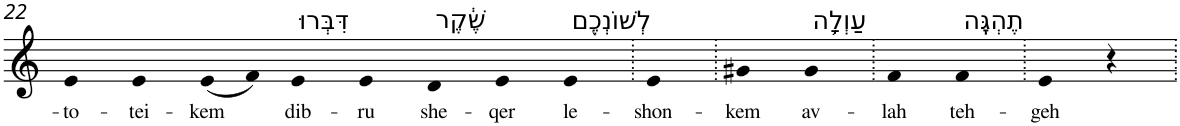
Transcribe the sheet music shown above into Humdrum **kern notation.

**kern	**text
*part1	*part1
*staff1	*staff1
*I"Piano	*
*I'Pno	*
!!LO:PB:g=z
*clefG2	*
*k[]	*
=22	=22
!	!LO:LY:b
4e	-to-
!	!LO:LY:b
4e	-tei-
!	!LO:LY:b
(8e	-kem
8f)	.
!LO:TX:a:t=דִּבְּרוּ	!
!	!LO:LY:b
4e	dib-
!	!LO:LY:b
4e	-ru
!LO:TX:a:t=שֶׁ֔קֶר	!
!	!LO:LY:b
4d	she-
!	!LO:LY:b
4e	-qer
!LO:TX:a:t=לְשׁוֹנְכֶ֖ם	!
!	!LO:LY:b
4e	le-
=23.	=23.
!	!LO:LY:b
4e	-shon-
=24.	=24.
!	!LO:LY:b
4g#X	-kem
!LO:TX:a:t=עַוְלָ֥ה	!
!	!LO:LY:b
4g#	av-
=25.	=25.
!	!LO:LY:b
4f	-lah
!LO:TX:a:t=תֶהְגֶּֽה	!
!	!LO:LY:b
4f	teh-
=26.	=26.
!	!LO:LY:b
4e	-geh
4r	.
=.	=.
*-	*-
